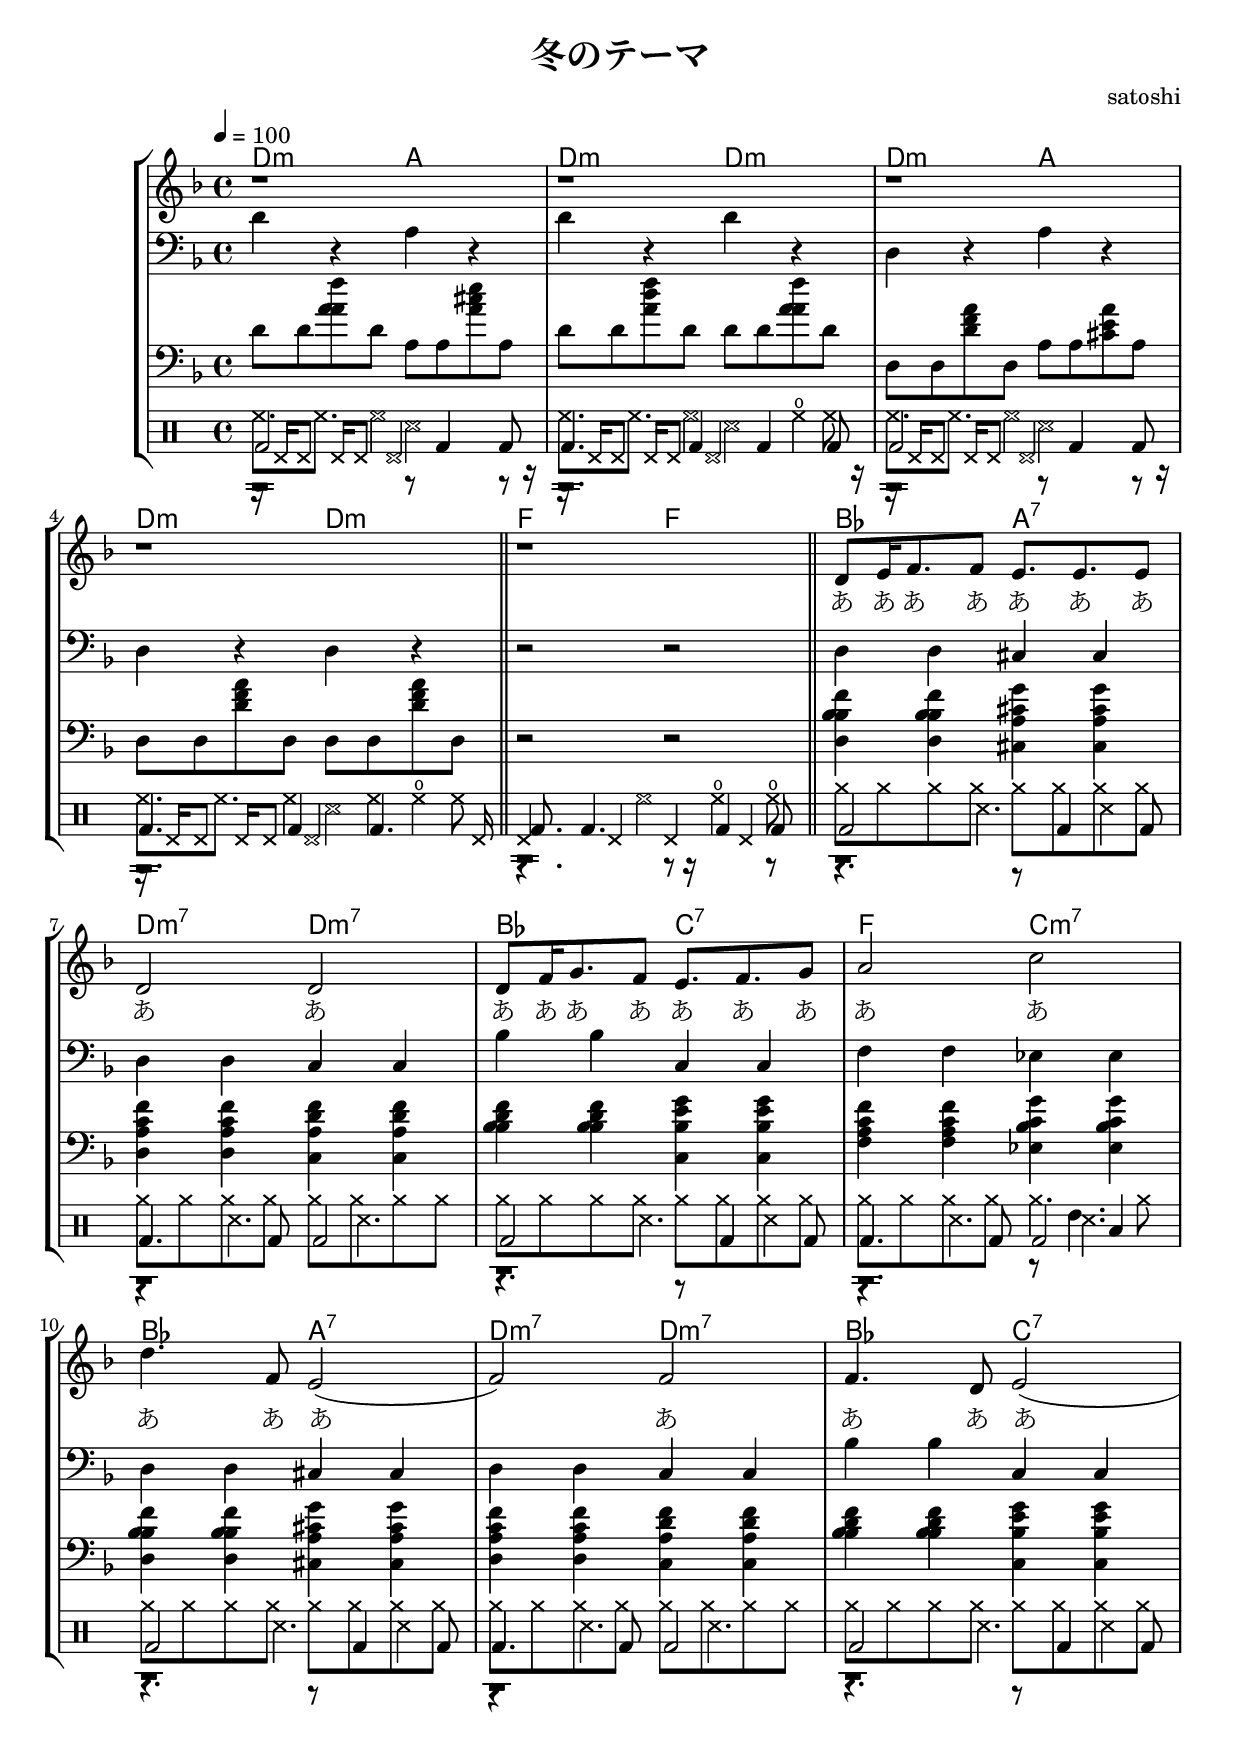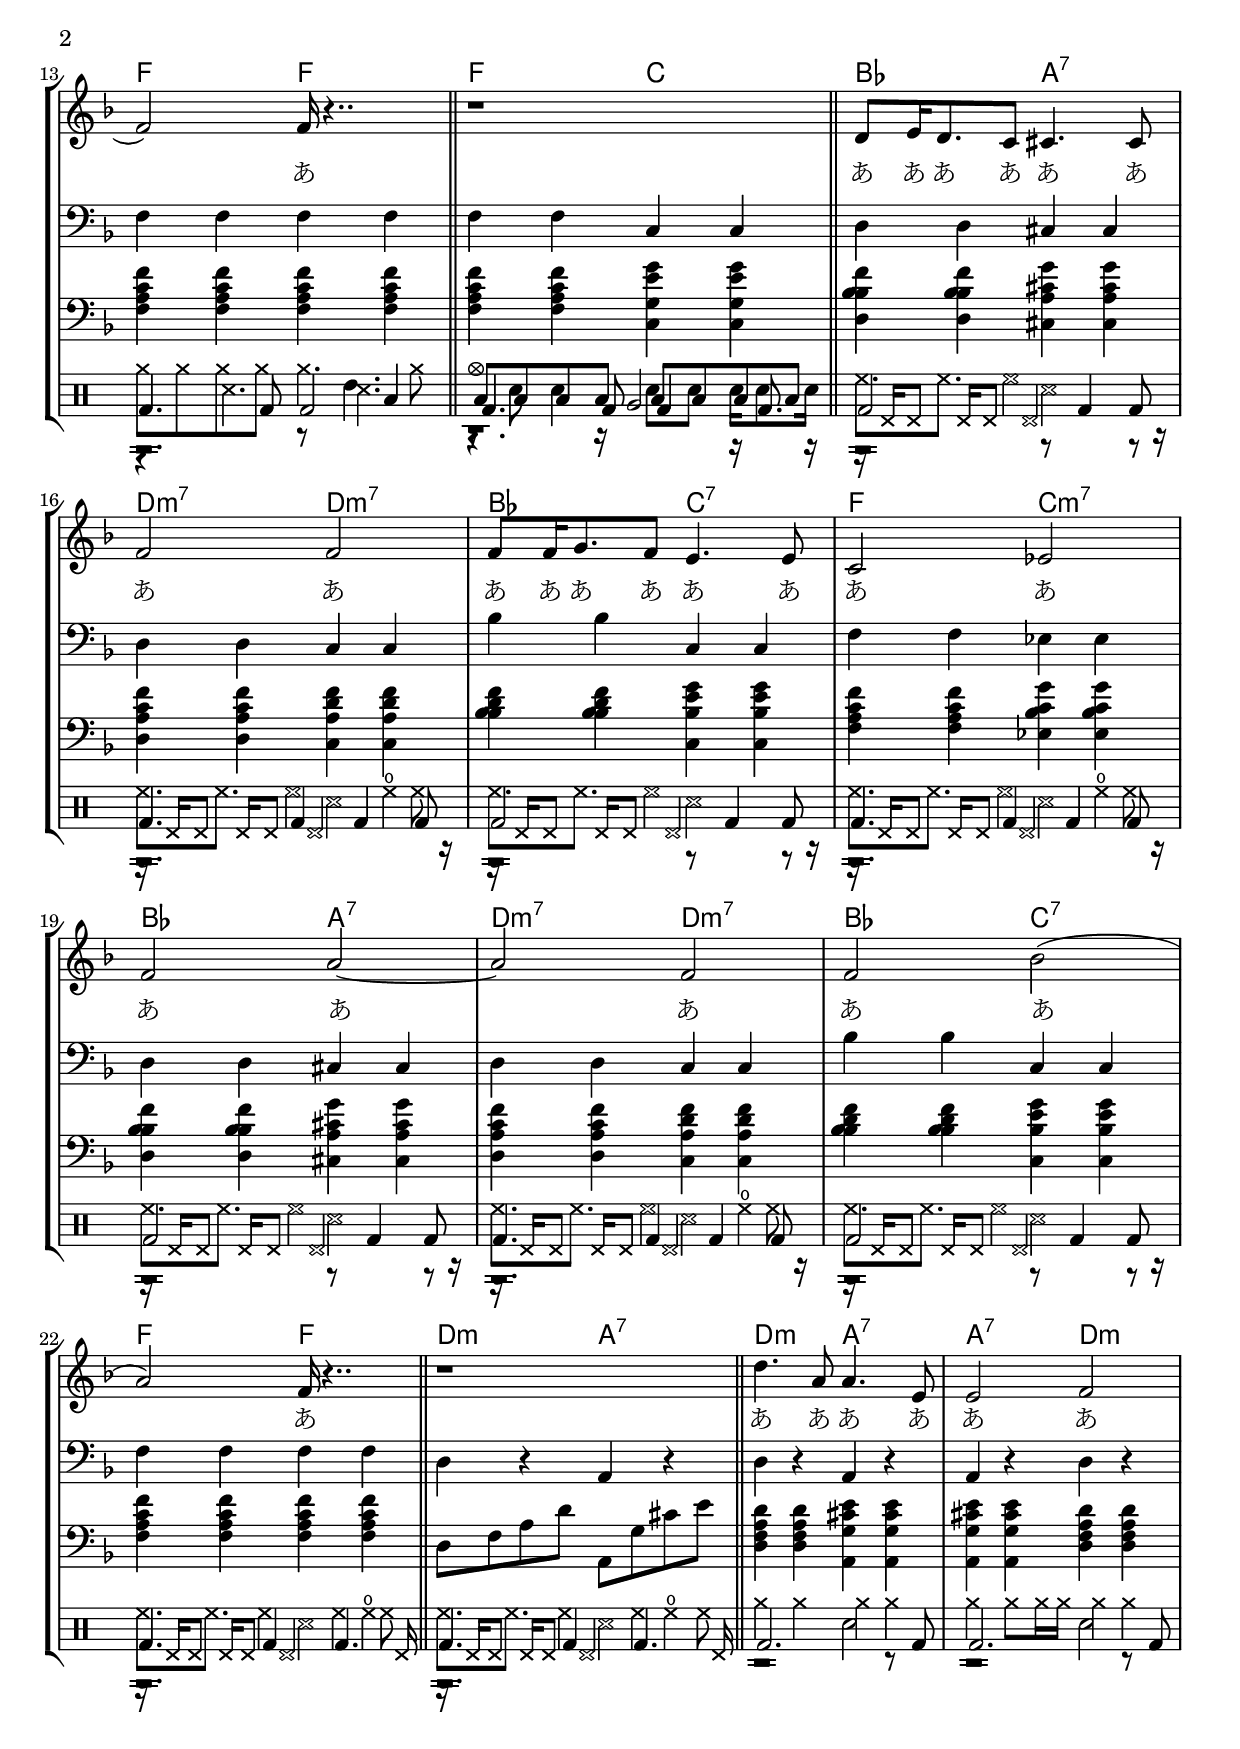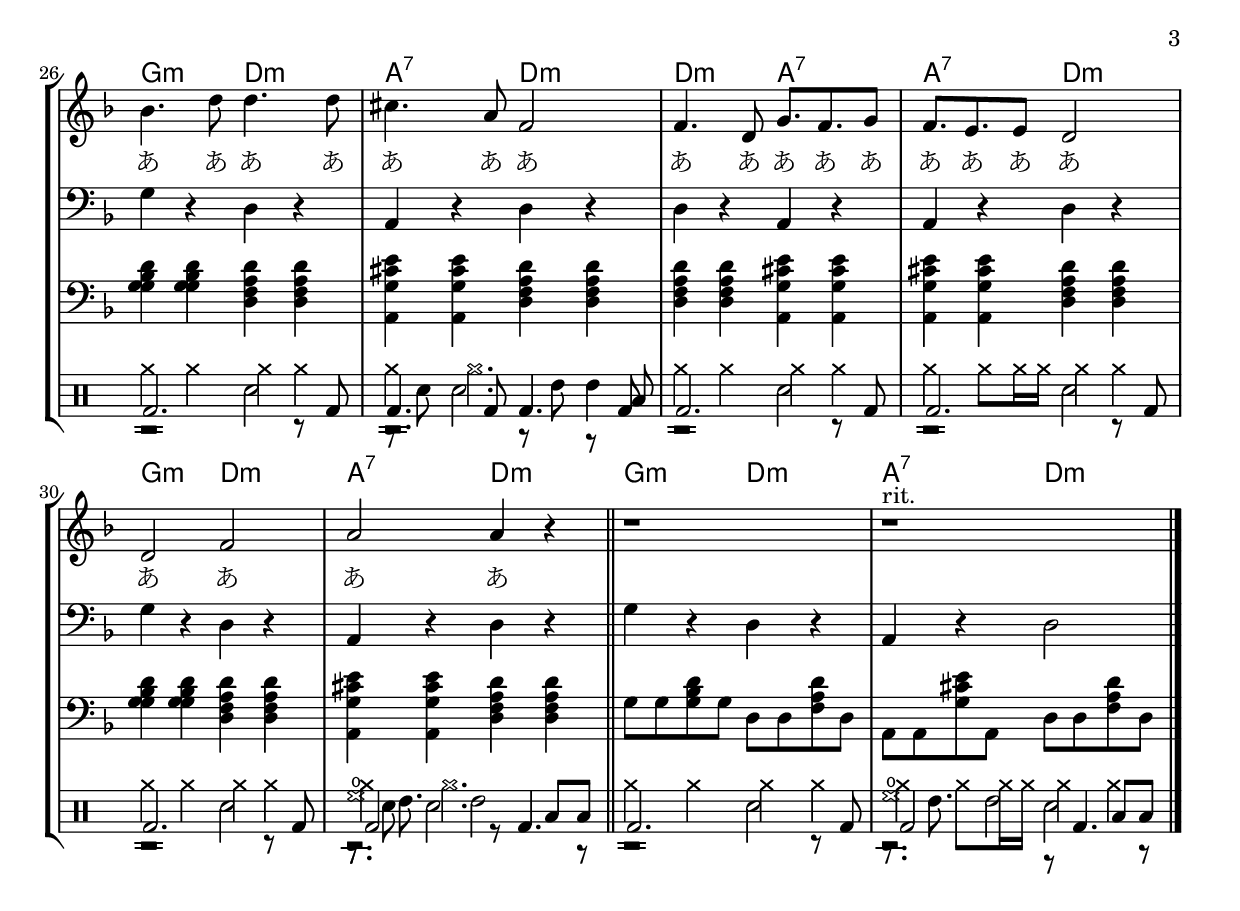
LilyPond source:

\version "2.12.1"

\header {
	title = \markup {冬のテーマ}
	composer = \markup \center-column {satoshi}
}

harmony = \chordmode {
	d2:m a d:m d:m d:m a d:m d:m 

	f f 

	bes a:7 d:min7 d:min7 bes c:7 f c:min7 bes a:7 d:min7 d:min7 bes c:7 f f 

	f c 

	bes a:7 d:min7 d:min7 bes c:7 f c:min7 bes a:7 d:min7 d:min7 bes c:7 f f 

	d:m a:7 

	d:m a:7 a:7 d:m g:m d:m a:7 d:m d:m a:7 a:7 d:m g:m d:m a:7 d:m 

	g:m d:m a:7 d:m 
}

melody = {
	\key f \major
	\tempo 4 = 100
	r1 | r1 | r1 | r1   
	r1   
	\set Staff.midiInstrument = #"mmi0.48"
	 d'8  e'16  f'8.  f'8  e'8.  e'8.  e'8 
	d'2  d'2 
	d'8  f'16  g'8.  f'8  e'8.  f'8.  g'8 
	a'2  c''2 
	d''4.  f'8  e'2 
	(f'2)  f'2 
	f'4.  d'8  e'2 
	(f'2)  f'16  	r4.. 	r1   
	\set Staff.midiInstrument = #"mmi0.48"
	 d'8  e'16  d'8.  c'8  cis'4.  cis'8 
	f'2  f'2 
	f'8  f'16  g'8.  f'8  e'4.  e'8 
	c'2  es'2 
	f'2  a'2~ 
	a'2  f'2 
	f'2  bes'2 
	(a'2)  f'16  	r4.. 	r1   
	\set Staff.midiInstrument = #"mmi0.48"
	 d''4.  a'8  a'4.  e'8 
	e'2  f'2 
	bes'4.  d''8  d''4.  d''8 
	cis''4.  a'8  f'2 
	f'4.  d'8  g'8.  f'8.  g'8 
	f'8.  e'8.  e'8  d'2 
	d'2  f'2 
	a'2  a'4  	r4 	r1 | r1^"rit." \bar "|."
}

words = \lyricmode {
	
	
	あ  あ  あ  あ  あ  あ  あ  あ  あ  あ  あ  あ  あ  あ  あ  あ  あ  あ  あ  あ  あ  あ  あ  あ  あ  あ  
	
	あ  あ  あ  あ  あ  あ  あ  あ  あ  あ  あ  あ  あ  あ  あ  あ  あ  あ  あ  あ  あ  あ  
	
	あ  あ  あ  あ  あ  あ  あ  あ  あ  あ  あ  あ  あ  あ  あ  あ  あ  あ  あ  あ  あ  あ  あ  あ  あ  あ  
	
}

tempochange = {
	\tempo 4 = 100
	r1 | r1 | r1 | r1 \bar "||"
	\tempo 4 = 100
	r1 \bar "||"
	\tempo 4 = 100
	r1 | r1 | r1 | r1 | r1 | r1 | r1 | r1 \bar "||"
	\tempo 4 = 100
	r1 \bar "||"
	\tempo 4 = 100
	r1 | r1 | r1 | r1 | r1 | r1 | r1 | r1 \bar "||"
	\tempo 4 = 100
	r1 \bar "||"
	\tempo 4 = 100
	r1 | r1 | r1 | r1 | r1 | r1 | r1 | r1 \bar "||"
	\tempo 4 = 100
	r1 | \tempo 4 = 75 r2 \tempo 4 = 66 r2 \bar "|."
}

mainacc = {
	\clef bass
	\set Staff.midiInstrument = #"Electric Bass (finger)"
	\key f \major
	\tempo 4 = 100
	d'4 r4
	a4 r4
	d'4 r4
	d'4 r4
	d4 r4
	a4 r4
	d4 r4
	d4 r4
	\bar "||"

	\set Staff.midiInstrument = #"Acoustic grand"
	r2
	r2
	\bar "||"

	\set Staff.midiInstrument = #"Electric Bass (finger)"
	d4 d4
	cis4 cis4
	d4 d4
	c4 c4
	bes4 bes4
	c4 c4
	f4 f4
	es4 es4
	d4 d4
	cis4 cis4
	d4 d4
	c4 c4
	bes4 bes4
	c4 c4
	f4 f4
	f4 f4
	\bar "||"

	\set Staff.midiInstrument = #"Electric Bass (finger)"
	f4 f4
	c4 c4
	\bar "||"

	\set Staff.midiInstrument = #"Electric Bass (finger)"
	d4 d4
	cis4 cis4
	d4 d4
	c4 c4
	bes4 bes4
	c4 c4
	f4 f4
	es4 es4
	d4 d4
	cis4 cis4
	d4 d4
	c4 c4
	bes4 bes4
	c4 c4
	f4 f4
	f4 f4
	\bar "||"

	\set Staff.midiInstrument = #"Electric Bass (finger)"
	d4 r4
	a,4 r4
	\bar "||"

	\set Staff.midiInstrument = #"Electric Bass (finger)"
	d4 r4
	a,4 r4
	a,4 r4
	d4 r4
	g4 r4
	d4 r4
	a,4 r4
	d4 r4
	d4 r4
	a,4 r4
	a,4 r4
	d4 r4
	g4 r4
	d4 r4
	a,4 r4
	d4 r4
	\bar "||"

	\set Staff.midiInstrument = #"Electric Bass (finger)"
	g4 r4
	d4 r4
	a,4 r4
	d2
	\bar "|."
}

subacc = {
	\clef bass
	\set Staff.midiInstrument = #"Acoustic Guitar (nylon)"
	\key f \major
	\tempo 4 = 100
	d'8 d'8 <a' a' f''>8 d'8
	a8 a8 <a' cis'' e''>8 a8
	d'8 d'8 <a' d'' f''>8 d'8
	d'8 d'8 <a' a' f''>8 d'8
	d8 d8 <d' f' a'>8 d8
	a8 a8 <cis' e' a'>8 a8
	d8 d8 <d' f' a'>8 d8
	d8 d8 <d' f' a'>8 d8
	\bar "||"

	\set Staff.midiInstrument = #"Acoustic grand"
	r2
	r2
	\bar "||"

	\set Staff.midiInstrument = #"Acoustic Guitar (nylon)"
	<d bes bes f'>4 <d bes bes f'>4
	<cis a cis' g'>4 <cis a cis' g'>4
	<d a c' f'>4 <d a c' f'>4
	<c a d' f'>4 <c a d' f'>4
	<bes bes d' f'>4 <bes bes d' f'>4
	<c bes e' g'>4 <c bes e' g'>4
	<f a c' f'>4 <f a c' f'>4
	<es bes c' g'>4 <es bes c' g'>4
	<d bes bes f'>4 <d bes bes f'>4
	<cis a cis' g'>4 <cis a cis' g'>4
	<d a c' f'>4 <d a c' f'>4
	<c a d' f'>4 <c a d' f'>4
	<bes bes d' f'>4 <bes bes d' f'>4
	<c bes e' g'>4 <c bes e' g'>4
	<f a c' f'>4 <f a c' f'>4
	<f a c' f'>4 <f a c' f'>4
	\bar "||"

	\set Staff.midiInstrument = #"Acoustic Guitar (nylon)"
	<f a c' f'>4 <f a c' f'>4
	<c g e' g'>4 <c g e' g'>4
	\bar "||"

	\set Staff.midiInstrument = #"Acoustic Guitar (nylon)"
	<d bes bes f'>4 <d bes bes f'>4
	<cis a cis' g'>4 <cis a cis' g'>4
	<d a c' f'>4 <d a c' f'>4
	<c a d' f'>4 <c a d' f'>4
	<bes bes d' f'>4 <bes bes d' f'>4
	<c bes e' g'>4 <c bes e' g'>4
	<f a c' f'>4 <f a c' f'>4
	<es bes c' g'>4 <es bes c' g'>4
	<d bes bes f'>4 <d bes bes f'>4
	<cis a cis' g'>4 <cis a cis' g'>4
	<d a c' f'>4 <d a c' f'>4
	<c a d' f'>4 <c a d' f'>4
	<bes bes d' f'>4 <bes bes d' f'>4
	<c bes e' g'>4 <c bes e' g'>4
	<f a c' f'>4 <f a c' f'>4
	<f a c' f'>4 <f a c' f'>4
	\bar "||"

	\set Staff.midiInstrument = #"Acoustic Guitar (nylon)"
	d8 f8 a8 d'8
	a,8 g8 cis'8 e'8
	\bar "||"

	\set Staff.midiInstrument = #"Acoustic Guitar (nylon)"
	<d f a d'>4 <d f a d'>4
	<a, g cis' e'>4 <a, g cis' e'>4
	<a, g cis' e'>4 <a, g cis' e'>4
	<d f a d'>4 <d f a d'>4
	<g g bes d'>4 <g g bes d'>4
	<d f a d'>4 <d f a d'>4
	<a, g cis' e'>4 <a, g cis' e'>4
	<d f a d'>4 <d f a d'>4
	<d f a d'>4 <d f a d'>4
	<a, g cis' e'>4 <a, g cis' e'>4
	<a, g cis' e'>4 <a, g cis' e'>4
	<d f a d'>4 <d f a d'>4
	<g g bes d'>4 <g g bes d'>4
	<d f a d'>4 <d f a d'>4
	<a, g cis' e'>4 <a, g cis' e'>4
	<d f a d'>4 <d f a d'>4
	\bar "||"

	\set Staff.midiInstrument = #"Acoustic Guitar (nylon)"
	g8 g8 <g bes d'>8 g8
	d8 d8 <f a d'>8 d8
	a,8 a,8 <g cis' e'>8 a,8
	d8 d8 <f a d'>8 d8
	\bar "|."
}

percA = {
	\drummode {
	r1  |r2. hho4  |r1  |r2. hho4  \bar "||"
	r2 r8 hho4 hho8  \bar "||"
	bd2 r8 bd4 bd8  |bd4. bd8 bd2  |bd2 r8 bd4 bd8  |bd4. bd8 bd2  |bd2 r8 bd4 bd8  |bd4. bd8 bd2  |bd2 r8 bd4 bd8  |bd4. bd8 bd2  \bar "||"
	r8 sn8 sn4 sn8 sn8 sn16 sn8 sn16  \bar "||"
	r1  |r2. hho4  |r1  |r2. hho4  |r1  |r2. hho4  |r1  |r2. hho4  \bar "||"
	r2. hho4  \bar "||"
	cymr4 cymr4 cymr4 cymr4  |cymr4 cymr8 cymr16 cymr16 cymr4 cymr4  |cymr4 cymr4 cymr4 cymr4  |cymr4 cymr2.  |cymr4 cymr4 cymr4 cymr4  |cymr4 cymr8 cymr16 cymr16 cymr4 cymr4  |cymr4 cymr4 cymr4 cymr4  |cymr4 cymr2.  \bar "||"
	cymr4 cymr4 cymr4 cymr4  |cymr4 cymr8 cymr16 cymr16 cymr4 cymr4  \bar "|."
	}
}

percB = {
	\drummode {
	r16 hhp16 hhp8 hhp16 hhp8 hhp2 r16  |r16 hhp16 hhp8 hhp16 hhp8 hhp2 r16  |r16 hhp16 hhp8 hhp16 hhp8 hhp2 r16  |r16 hhp16 hhp8 hhp16 hhp8 hhp2 hhp16  \bar "||"
	hhp4 hhp4 hhp4 hhp4  \bar "||"
	r4. ss4. ss4  |r4 ss4. ss4.  |r4. ss4. ss4  |r4 ss4. ss4.  |r4. ss4. ss4  |r4 ss4. ss4.  |r4. ss4. ss4  |r4 ss4. ss4.  \bar "||"
	r1  \bar "||"
	r16 hhp16 hhp8 hhp16 hhp8 hhp2 r16  |r16 hhp16 hhp8 hhp16 hhp8 hhp2 r16  |r16 hhp16 hhp8 hhp16 hhp8 hhp2 r16  |r16 hhp16 hhp8 hhp16 hhp8 hhp2 r16  |r16 hhp16 hhp8 hhp16 hhp8 hhp2 r16  |r16 hhp16 hhp8 hhp16 hhp8 hhp2 r16  |r16 hhp16 hhp8 hhp16 hhp8 hhp2 r16  |r16 hhp16 hhp8 hhp16 hhp8 hhp2 hhp16  \bar "||"
	r16 hhp16 hhp8 hhp16 hhp8 hhp2 hhp16  \bar "||"
	r2 sn2  |r2 sn2  |r2 sn2  |r8 sn8 sn2.  |r2 sn2  |r2 sn2  |r2 sn2  |r8 sn8 sn2.  \bar "||"
	r2 sn2  |r2 sn2  \bar "|."
	}
}

percC = {
	\drummode {
	hh8. hh8. hh2 r8  |hh8. hh8. hh2 hh8  |hh8. hh8. hh2 r8  |hh8. hh8. hh4 hh4 hh8  \bar "||"
	r4. hh2 r8  \bar "||"
	cymr8 cymr8 cymr8 cymr8 cymr8 cymr8 cymr8 cymr8  |cymr8 cymr8 cymr8 cymr8 cymr8 cymr8 cymr8 cymr8  |cymr8 cymr8 cymr8 cymr8 cymr8 cymr8 cymr8 cymr8  |cymr8 cymr8 cymr8 cymr8 cymr4. cymr8  |cymr8 cymr8 cymr8 cymr8 cymr8 cymr8 cymr8 cymr8  |cymr8 cymr8 cymr8 cymr8 cymr8 cymr8 cymr8 cymr8  |cymr8 cymr8 cymr8 cymr8 cymr8 cymr8 cymr8 cymr8  |cymr8 cymr8 cymr8 cymr8 cymr4. cymr8  \bar "||"
	toml8 toml8 toml8 toml8 toml8 toml8 toml8 toml8  \bar "||"
	hh8. hh8. hh2 r8  |hh8. hh8. hh2 hh8  |hh8. hh8. hh2 r8  |hh8. hh8. hh2 hh8  |hh8. hh8. hh2 r8  |hh8. hh8. hh2 hh8  |hh8. hh8. hh2 r8  |hh8. hh8. hh4 hh4 hh8  \bar "||"
	hh8. hh8. hh4 hh4 hh8  \bar "||"
	bd2. r8 bd8  |bd2. r8 bd8  |bd2. r8 bd8  |bd4. bd8 bd4. bd8  |bd2. r8 bd8  |bd2. r8 bd8  |bd2. r8 bd8  |bd2 r8 bd4.  \bar "||"
	bd2. r8 bd8  |bd2 r8 bd4.  \bar "|."
	}
}

percD = {
	\drummode {
	r2 ss2  |r2 ss2  |r2 ss2  |r2 ss2  \bar "||"
	bd8. bd4. r16 bd4 bd8  \bar "||"
	r1 |r1 |r1 |r2. toml4  |r1 |r1 |r1 |r2. toml4  \bar "||"
	r4. r16 tomfh2 r16  \bar "||"
	r2 ss2  |r2 ss2  |r2 ss2  |r2 ss2  |r2 ss2  |r2 ss2  |r2 ss2  |r2 ss2  \bar "||"
	r2 ss2  \bar "||"
	r1 |r1 |r1 |r2 r8 tommh8 tommh4  |r1 |r1 |r1 |r8. tommh8. tommh2 r8  \bar "||"
	r1 |r8. tommh8. tommh2 r8  \bar "|."
	}
}

percE = {
	\drummode {
	bd2 r8 bd4 bd8  |bd4. bd4 bd4 bd8  |bd2 r8 bd4 bd8  |bd4. bd4 bd4.  \bar "||"
	r1 \bar "||"
	r1 |r1 |r1 |r2 r8 tommh4.  |r1 |r1 |r1 |r2 r8 tommh4.  \bar "||"
	bd4. bd8 bd4 r16 bd8.  \bar "||"
	bd2 r8 bd4 bd8  |bd4. bd4 bd4 bd8  |bd2 r8 bd4 bd8  |bd4. bd4 bd4 bd8  |bd2 r8 bd4 bd8  |bd4. bd4 bd4 bd8  |bd2 r8 bd4 bd8  |bd4. bd4 bd4.  \bar "||"
	bd4. bd4 bd4.  \bar "||"
	r1 |r1 |r1 |r2. r8 toml8  |r1 |r1 |r1 |r2. toml8 toml8  \bar "||"
	r1 |r2. toml8 toml8  \bar "|."
	}
}

percF = {
	\drummode {
	r1 | r1 | r1 | r1 \bar "||"
	r1 \bar "||"
	r1 | r1 | r1 | r1 | r1 | r1 | r1 | r1 \bar "||"
	cymc1  \bar "||"
	r1 | r1 | r1 | r1 | r1 | r1 | r1 | r1 \bar "||"
	r1 \bar "||"
	r1 |r1 |r1 |r1 |r1 |r1 |r1 |hho1  \bar "||"
	r1 |hho1  \bar "|."
	}
}

\score {
	<<
		\new StaffGroup <<
			\new ChordNames {\harmony}
			\new Voice = "melody" {\melody}
			\new Lyrics \lyricsto "melody" \words
			\new Staff = "mainacc" {\mainacc}
			\new Staff = "subacc" {\subacc}
			\new DrumStaff <<
				\new DrumVoice {\percA}
				\new DrumVoice {\percB}
				\new DrumVoice {\percC}
				\new DrumVoice {\percD}
				\new DrumVoice {\percE}
				\new DrumVoice {\percF}
			>>
		>>
	>>
	\layout { }
}
